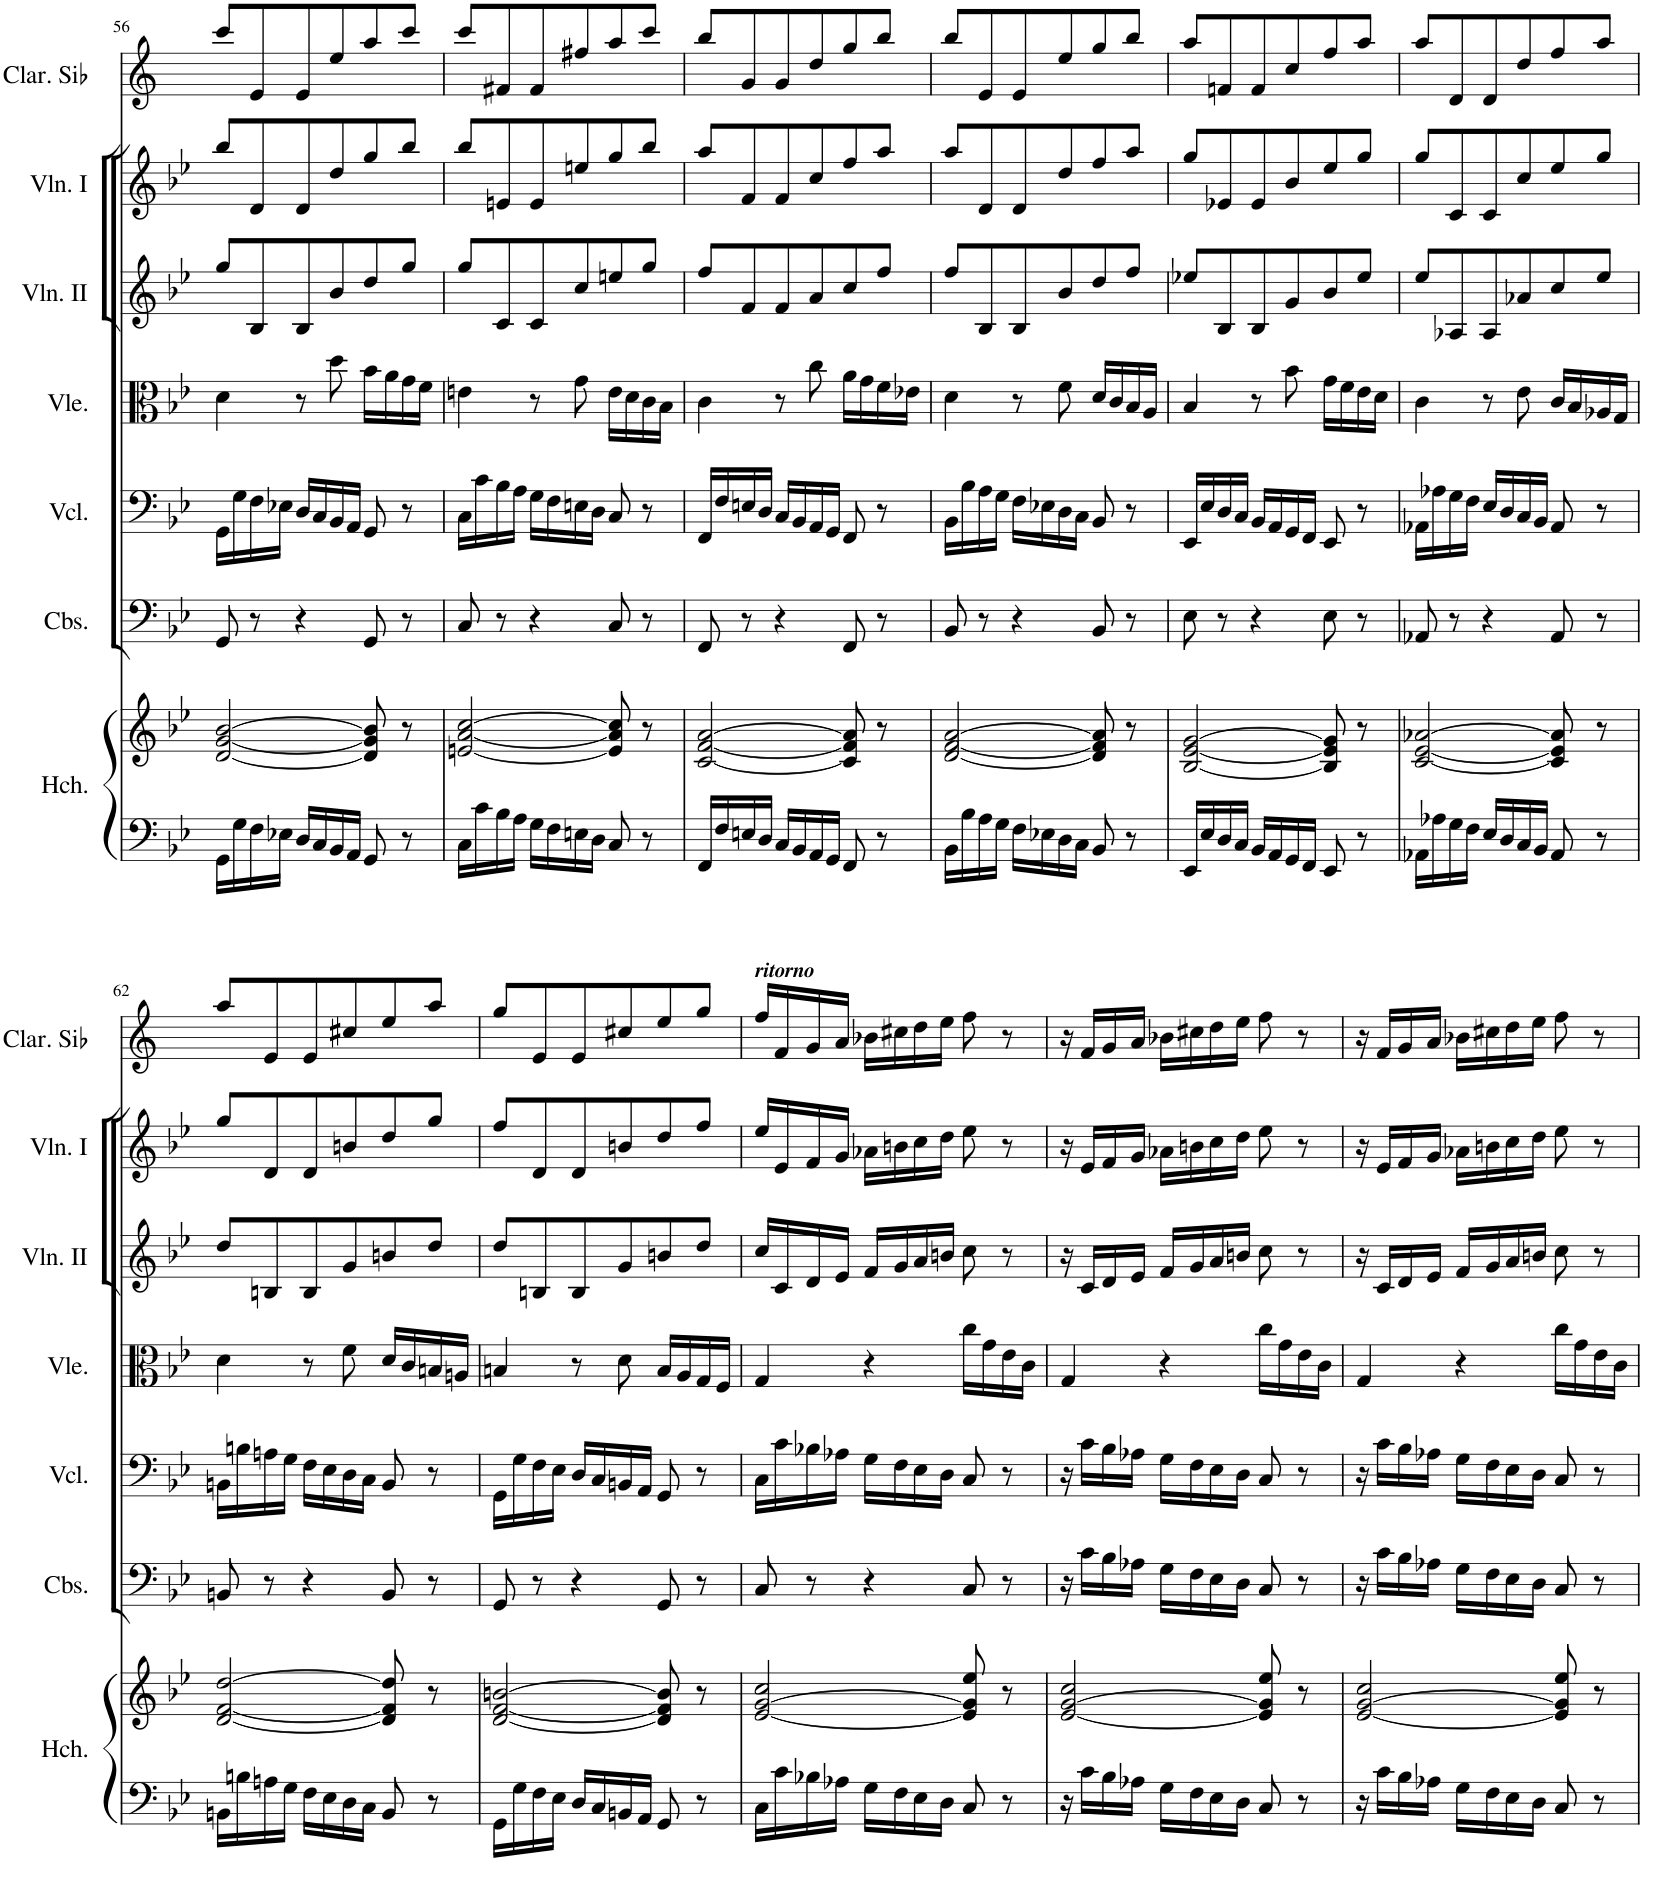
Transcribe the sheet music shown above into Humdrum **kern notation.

**kern	**kern	**kern	**kern	**kern	**kern	**kern	**kern
*part7	*part7	*part6	*part5	*part4	*part3	*part2	*part1
*staff8	*staff7	*staff6	*staff5	*staff4	*staff3	*staff2	*staff1
*I"Organ or Harpsichord	*	*I"Contrabassi	*I"Violoncelli	*I"Viole	*I"Violino II	*I"Violino I	*I"Clarinette en Sib
*I'Hch.	*	*I'Cbs.	*I'Vcl.	*I'Vle.	*I'Vln. II	*I'Vln. I	*I'Clar. Sib
!!LO:PB:g=z
*clefF4	*clefG2	*clefF4	*clefF4	*clefC3	*clefG2	*clefG2	*clefG2
*	*	*Trd7c12	*	*	*	*	*Trd1c2
*k[b-e-]	*k[b-e-]	*k[b-e-]	*k[b-e-]	*k[b-e-]	*k[b-e-]	*k[b-e-]	*k[]
*M3/4	*M3/4	*M3/4	*M3/4	*M3/4	*M3/4	*M3/4	*M3/4
=56	=56	=56	=56	=56	=56	=56	=56
16GG\LL	[2d/ [2g/ [2b-/	8GG/	16GG\LL	4d\	8gg/L	8bb-/L	8ccc/L
16G\	.	.	16G\	.	.	.	.
16F\	.	8r	16F\	.	8B-/	8d/	8e/
16E-X\JJ	.	.	16E-X\JJ	.	.	.	.
16D/LL	.	4r	16D/LL	8r	8B-/	8d/	8e/
16C/	.	.	16C/	.	.	.	.
16BB-/	.	.	16BB-/	8dd\	8b-/	8dd/	8ee/
16AA/JJ	.	.	16AA/JJ	.	.	.	.
8GG/	8d/] 8g/] 8b-/]	8GG/	8GG/	16b-\LL	8dd/	8gg/	8aa/
.	.	.	.	16a\	.	.	.
8r	8r	8r	8r	16g\	8gg/J	8bb-/J	8ccc/J
.	.	.	.	16f\JJ	.	.	.
=57	=57	=57	=57	=57	=57	=57	=57
16C\LL	[2en/ [2a/ [2cc/	8C/	16C\LL	4en\	8gg/L	8bb-/L	8ccc/L
16c\	.	.	16c\	.	.	.	.
16B-\	.	8r	16B-\	.	8c/	8en/	8f#X/
16A\JJ	.	.	16A\JJ	.	.	.	.
16G\LL	.	4r	16G\LL	8r	8c/	8e/	8f#/
16F\	.	.	16F\	.	.	.	.
16En\	.	.	16En\	8g\	8cc/	8een/	8ff#X/
16D\JJ	.	.	16D\JJ	.	.	.	.
8C/	8e/] 8a/] 8cc/]	8C/	8C/	16e\LL	8een/	8gg/	8aa/
.	.	.	.	16d\	.	.	.
8r	8r	8r	8r	16c\	8gg/J	8bb-/J	8ccc/J
.	.	.	.	16B-\JJ	.	.	.
=58	=58	=58	=58	=58	=58	=58	=58
16FF/LL	[2c/ [2f/ [2a/	8FF/	16FF/LL	4c\	8ff/L	8aa/L	8bb/L
16F/	.	.	16F/	.	.	.	.
16En/	.	8r	16En/	.	8f/	8f/	8g/
16D/JJ	.	.	16D/JJ	.	.	.	.
16C/LL	.	4r	16C/LL	8r	8f/	8f/	8g/
16BB-/	.	.	16BB-/	.	.	.	.
16AA/	.	.	16AA/	8cc\	8a/	8cc/	8dd/
16GG/JJ	.	.	16GG/JJ	.	.	.	.
8FF/	8c/] 8f/] 8a/]	8FF/	8FF/	16a\LL	8cc/	8ff/	8gg/
.	.	.	.	16g\	.	.	.
8r	8r	8r	8r	16f\	8ff/J	8aa/J	8bb/J
.	.	.	.	16e-X\JJ	.	.	.
=59	=59	=59	=59	=59	=59	=59	=59
16BB-\LL	[2d/ [2f/ [2a/	8BB-/	16BB-\LL	4d\	8ff/L	8aa/L	8bb/L
16B-\	.	.	16B-\	.	.	.	.
16A\	.	8r	16A\	.	8B-/	8d/	8e/
16G\JJ	.	.	16G\JJ	.	.	.	.
16F\LL	.	4r	16F\LL	8r	8B-/	8d/	8e/
16E-X\	.	.	16E-X\	.	.	.	.
16D\	.	.	16D\	8f\	8b-/	8dd/	8ee/
16C\JJ	.	.	16C\JJ	.	.	.	.
8BB-/	8d/] 8f/] 8a/]	8BB-/	8BB-/	16d/LL	8dd/	8ff/	8gg/
.	.	.	.	16c/	.	.	.
8r	8r	8r	8r	16B-/	8ff/J	8aa/J	8bb/J
.	.	.	.	16A/JJ	.	.	.
=60	=60	=60	=60	=60	=60	=60	=60
16EE-/LL	[2B-/ [2e-/ [2g/	8E-\	16EE-/LL	4B-/	8ee-X/L	8gg/L	8aa/L
16E-/	.	.	16E-/	.	.	.	.
16D/	.	8r	16D/	.	8B-/	8e-X/	8fn/
16C/JJ	.	.	16C/JJ	.	.	.	.
16BB-/LL	.	4r	16BB-/LL	8r	8B-/	8e-/	8f/
16AA/	.	.	16AA/	.	.	.	.
16GG/	.	.	16GG/	8b-\	8g/	8b-/	8cc/
16FF/JJ	.	.	16FF/JJ	.	.	.	.
8EE-/	8B-/] 8e-/] 8g/]	8E-\	8EE-/	16g\LL	8b-/	8ee-/	8ff/
.	.	.	.	16f\	.	.	.
8r	8r	8r	8r	16e-\	8ee-/J	8gg/J	8aa/J
.	.	.	.	16d\JJ	.	.	.
=61	=61	=61	=61	=61	=61	=61	=61
16AA-X\LL	[2c/ [2e-/ [2a-X/	8AA-X/	16AA-X\LL	4c\	8ee-/L	8gg/L	8aa/L
16A-X\	.	.	16A-X\	.	.	.	.
16G\	.	8r	16G\	.	8A-X/	8c/	8d/
16F\JJ	.	.	16F\JJ	.	.	.	.
16E-/LL	.	4r	16E-/LL	8r	8A-/	8c/	8d/
16D/	.	.	16D/	.	.	.	.
16C/	.	.	16C/	8e-\	8a-X/	8cc/	8dd/
16BB-/JJ	.	.	16BB-/JJ	.	.	.	.
8AA-/	8c/] 8e-/] 8a-/]	8AA-/	8AA-/	16c/LL	8cc/	8ee-/	8ff/
.	.	.	.	16B-/	.	.	.
8r	8r	8r	8r	16A-X/	8ee-/J	8gg/J	8aa/J
.	.	.	.	16G/JJ	.	.	.
!!LO:LB:g=z
=62	=62	=62	=62	=62	=62	=62	=62
16BBn\LL	[2d/ [2f/ [2dd/	8BBn/	16BBn\LL	4d\	8dd/L	8gg/L	8aa/L
16Bn\	.	.	16Bn\	.	.	.	.
16An\	.	8r	16An\	.	8Bn/	8d/	8e/
16G\JJ	.	.	16G\JJ	.	.	.	.
16F\LL	.	4r	16F\LL	8r	8B/	8d/	8e/
16E-\	.	.	16E-\	.	.	.	.
16D\	.	.	16D\	8f\	8g/	8bn/	8cc#X/
16C\JJ	.	.	16C\JJ	.	.	.	.
8BB/	8d/] 8f/] 8dd/]	8BB/	8BB/	16d/LL	8bn/	8dd/	8ee/
.	.	.	.	16c/	.	.	.
8r	8r	8r	8r	16Bn/	8dd/J	8gg/J	8aa/J
.	.	.	.	16An/JJ	.	.	.
=63	=63	=63	=63	=63	=63	=63	=63
16GG\LL	[2d/ [2f/ [2bn/	8GG/	16GG\LL	4Bn/	8dd/L	8ff/L	8gg/L
16G\	.	.	16G\	.	.	.	.
16F\	.	8r	16F\	.	8Bn/	8d/	8e/
16E-\JJ	.	.	16E-\JJ	.	.	.	.
16D/LL	.	4r	16D/LL	8r	8B/	8d/	8e/
16C/	.	.	16C/	.	.	.	.
16BBn/	.	.	16BBn/	8d\	8g/	8bn/	8cc#X/
16AA/JJ	.	.	16AA/JJ	.	.	.	.
8GG/	8d/] 8f/] 8b/]	8GG/	8GG/	16B/LL	8bn/	8dd/	8ee/
.	.	.	.	16A/	.	.	.
8r	8r	8r	8r	16G/	8dd/J	8ff/J	8gg/J
.	.	.	.	16F/JJ	.	.	.
=64	=64	=64	=64	=64	=64	=64	=64
!	!	!	!	!	!	!	!LO:TX:a:Bi:t=ritorno
16C\LL	[2e-/ [2g/ 2cc/	8C/	16C\LL	4G/	16cc/LL	16ee-/LL	16ff/LL
16c\	.	.	16c\	.	16c/	16e-/	16f/
16B-X\	.	8r	16B-X\	.	16d/	16f/	16g/
16A-X\JJ	.	.	16A-X\JJ	.	16e-/JJ	16g/JJ	16a/JJ
16G\LL	.	4r	16G\LL	4r	16f/LL	16a-X\LL	16b-X\LL
16F\	.	.	16F\	.	16g/	16bn\	16cc#X\
16E-\	.	.	16E-\	.	16a/	16cc\	16dd\
16D\JJ	.	.	16D\JJ	.	16bn/JJ	16dd\JJ	16ee\JJ
8C/	8e-/] 8g/] 8ee-/	8C/	8C/	16cc\LL	8cc\	8ee-\	8ff\
.	.	.	.	16g\	.	.	.
*	*	*	*	*	*	*	*MM72
8r	8r	8r	8r	16e-\	8r	8r	8r
.	.	.	.	16c\JJ	.	.	.
=65	=65	=65	=65	=65	=65	=65	=65
*	*	*	*	*	*	*	*MM144
16r	[2e-/ [2g/ 2cc/	16r	16r	4G/	16r	16r	16r
16c\LL	.	16c\LL	16c\LL	.	16c/LL	16e-/LL	16f/LL
16B-\	.	16B-\	16B-\	.	16d/	16f/	16g/
16A-X\JJ	.	16A-X\JJ	16A-X\JJ	.	16e-/JJ	16g/JJ	16a/JJ
16G\LL	.	16G\LL	16G\LL	4r	16f/LL	16a-X\LL	16b-X\LL
16F\	.	16F\	16F\	.	16g/	16bn\	16cc#X\
16E-\	.	16E-\	16E-\	.	16a/	16cc\	16dd\
16D\JJ	.	16D\JJ	16D\JJ	.	16bn/JJ	16dd\JJ	16ee\JJ
8C/	8e-/] 8g/] 8ee-/	8C/	8C/	16cc\LL	8cc\	8ee-\	8ff\
.	.	.	.	16g\	.	.	.
*	*	*	*	*	*	*	*MM72
8r	8r	8r	8r	16e-\	8r	8r	8r
.	.	.	.	16c\JJ	.	.	.
=66	=66	=66	=66	=66	=66	=66	=66
*	*	*	*	*	*	*	*MM144
16r	[2e-/ [2g/ 2cc/	16r	16r	4G/	16r	16r	16r
16c\LL	.	16c\LL	16c\LL	.	16c/LL	16e-/LL	16f/LL
16B-\	.	16B-\	16B-\	.	16d/	16f/	16g/
16A-X\JJ	.	16A-X\JJ	16A-X\JJ	.	16e-/JJ	16g/JJ	16a/JJ
16G\LL	.	16G\LL	16G\LL	4r	16f/LL	16a-X\LL	16b-X\LL
16F\	.	16F\	16F\	.	16g/	16bn\	16cc#X\
16E-\	.	16E-\	16E-\	.	16a/	16cc\	16dd\
16D\JJ	.	16D\JJ	16D\JJ	.	16bn/JJ	16dd\JJ	16ee\JJ
8C/	8e-/] 8g/] 8ee-/	8C/	8C/	16cc\LL	8cc\	8ee-\	8ff\
.	.	.	.	16g\	.	.	.
*	*	*	*	*	*	*	*MM72
8r	8r	8r	8r	16e-\	8r	8r	8r
.	.	.	.	16c\JJ	.	.	.
=	=	=	=	=	=	=	=
*-	*-	*-	*-	*-	*-	*-	*-
